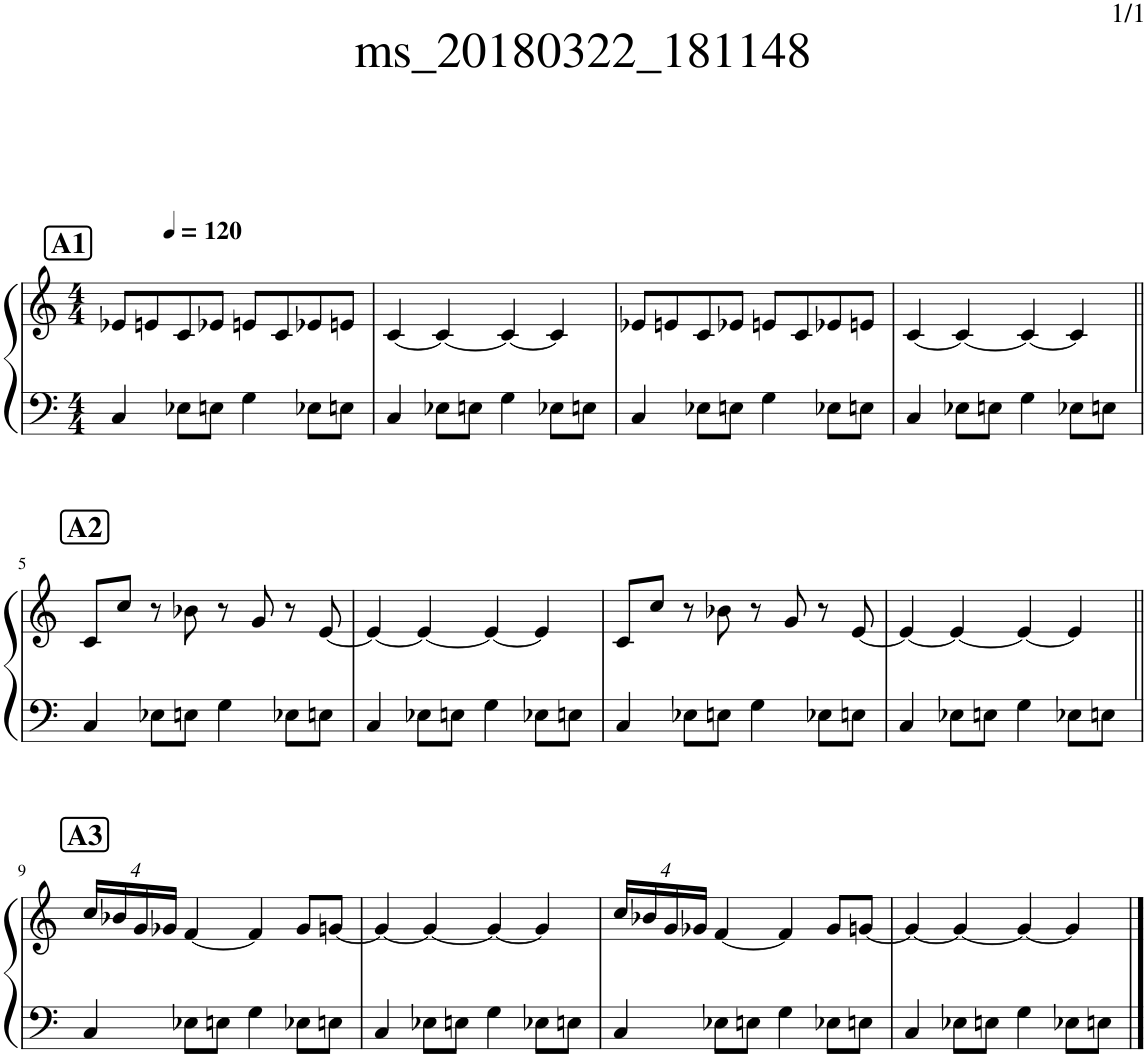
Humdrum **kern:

**kern	**kern
*part1	*part1
*staff2	*staff1
*I"ピアノ	*
*clefF4	*clefG2
*k[]	*k[]
*M4/4	*M4/4
*MM120	*MM120
!!LO:REH:place=s1:a:B:cj:t=A1
=1	=1
4C/	8e-X/L
.	8en/
8E-X\L	8c/
8En\J	8e-X/J
4G\	8en/L
.	8c/
8E-X\L	8e-X/
8En\J	8en/J
=2	=2
4C/	[4c/
8E-X\L	4c/_
8En\J	.
4G\	4c/_
8E-X\L	4c/]
8En\J	.
=3	=3
4C/	8e-X/L
.	8en/
8E-X\L	8c/
8En\J	8e-X/J
4G\	8en/L
.	8c/
8E-X\L	8e-X/
8En\J	8en/J
=4	=4
4C/	[4c/
8E-X\L	4c/_
8En\J	.
4G\	4c/_
8E-X\L	4c/]
8En\J	.
!!LO:LB:g=z
!!LO:REH:place=s1:a:B:cj:t=A2
=5||	=5||
4C/	8c/L
.	8cc/J
8E-X\L	8r
8En\J	8b-X\
4G\	8r
.	8g/
8E-X\L	8r
8En\J	[8e/
=6	=6
4C/	4e/_
8E-X\L	4e/_
8En\J	.
4G\	4e/_
8E-X\L	4e/]
8En\J	.
=7	=7
4C/	8c/L
.	8cc/J
8E-X\L	8r
8En\J	8b-X\
4G\	8r
.	8g/
8E-X\L	8r
8En\J	[8e/
=8	=8
4C/	4e/_
8E-X\L	4e/_
8En\J	.
4G\	4e/_
8E-X\L	4e/]
8En\J	.
!!LO:LB:g=z
!!LO:REH:place=s1:a:B:cj:t=A3
=9||	=9||
4C/	16cc/LL
.	16b-X/
.	16g/
.	16g-X/JJ
8E-X\L	[4f/
8En\J	.
4G\	4f/]
8E-X\L	8g-/L
8En\J	[8gn/J
=10	=10
4C/	4g/_
8E-X\L	4g/_
8En\J	.
4G\	4g/_
8E-X\L	4g/]
8En\J	.
=11	=11
4C/	16cc/LL
.	16b-X/
.	16g/
.	16g-X/JJ
8E-X\L	[4f/
8En\J	.
4G\	4f/]
8E-X\L	8g-/L
8En\J	[8gn/J
=12	=12
4C/	4g/_
8E-X\L	4g/_
8En\J	.
4G\	4g/_
8E-X\L	4g/]
8En\J	.
==	==
*-	*-
